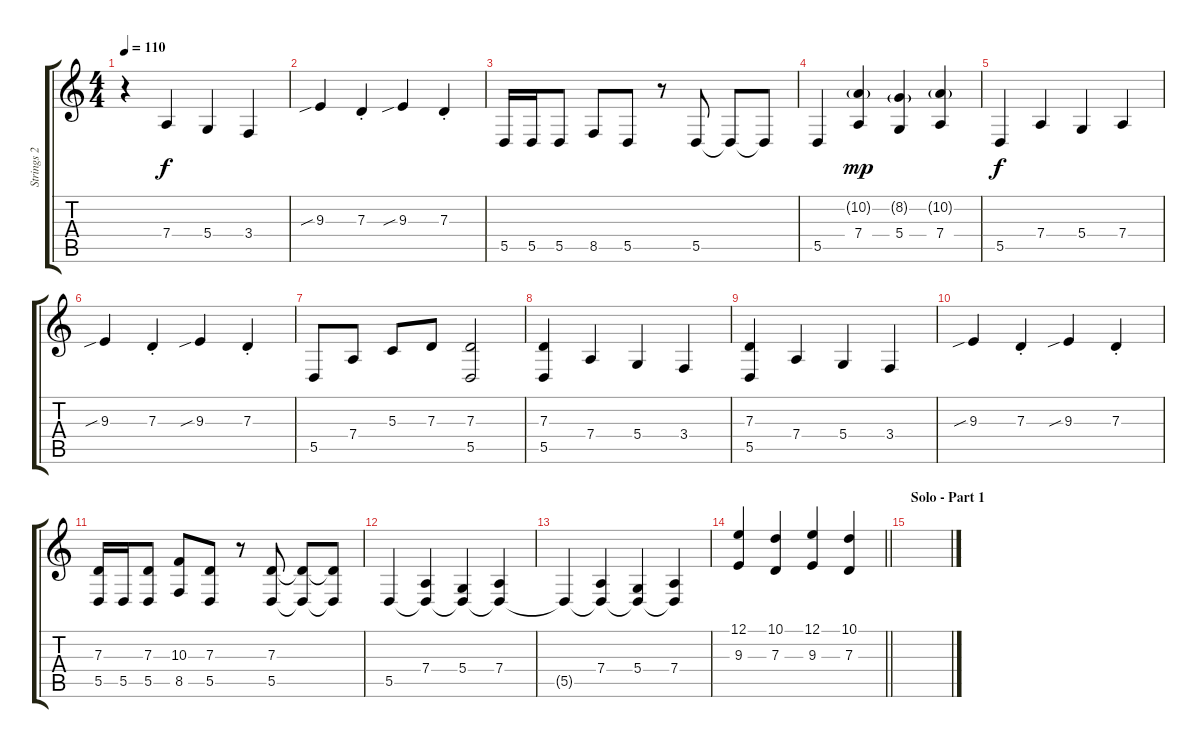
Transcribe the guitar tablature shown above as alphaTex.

\track ("Strings 2" "Strings 2") {instrument stringensemble1}
\staff {score tabs}
\tuning (E4 B3 G3 D3 A2 D2) {hide}
\ts (4 4)
\tempo 110
\clef g2
\ks c
r.4{dy f} 7.4.4 5.4.4 3.4.4 |
9.3{sib}.4 7.3{st}.4 9.3{sib}.4 7.3{st}.4 |
5.5.16 5.5.16 5.5.8 8.5.8 5.5.8 r.8 5.5.8 5.5{t}.8 5.5{t}.8 |
5.5.4 (10.2{g} 7.4).4{dy mp} (8.2{g} 5.4).4 (10.2{g} 7.4).4 |
5.5.4{dy f} 7.4.4 5.4.4 7.4.4 |
9.3{sib}.4 7.3{st}.4 9.3{sib}.4 7.3{st}.4 |
5.5.8 7.4.8 5.3.8 7.3.8 (7.3 5.5).2 |
(7.3 5.5).4 7.4.4 5.4.4 3.4.4 |
(7.3 5.5).4 7.4.4 5.4.4 3.4.4 |
9.3{sib}.4 7.3{st}.4 9.3{sib}.4 7.3{st}.4 |
(7.3 5.5).16 5.5.16 (7.3 5.5).8 (10.3 8.5).8 (7.3 5.5).8 r.8 (7.3 5.5).8 (7.3{t} 5.5{t}).8 (7.3{t} 5.5{t}).8 |
5.5.4 (7.4 5.5{t}).4 (5.4 5.5{t}).4 (7.4 5.5{t}).4 |
5.5{t}.4 (7.4 5.5{t}).4 (5.4 5.5{t}).4 (7.4 5.5{t}).4 |
\barLineRight lightlight
(12.1 9.3).4 (10.1 7.3).4 (12.1 9.3).4 (10.1 7.3).4 |
\section ("" "Solo - Part 1")
